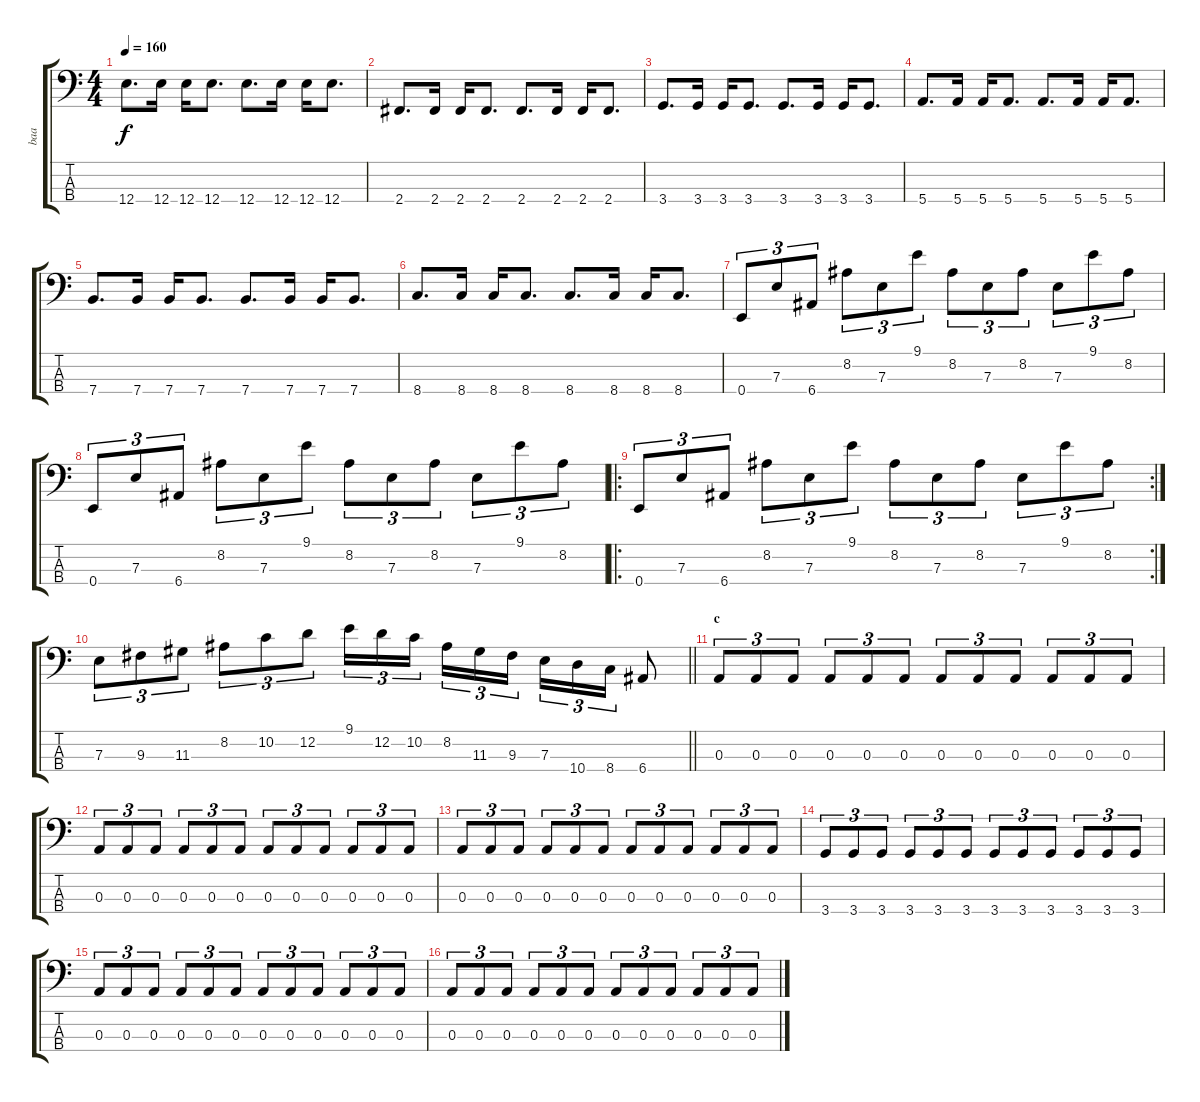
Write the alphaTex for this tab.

\track ("baa" "baa") {instrument electricbassfinger}
\staff {score tabs}
\tuning (G2 D2 A1 E1) {hide}
\ts (4 4)
\tempo 160
\clef f4
\ks c
12.4.8{d dy f} 12.4.16 12.4.16 12.4.8{d} 12.4.8{d} 12.4.16 12.4.16 12.4.8{d} |
2.4.8{d} 2.4.16 2.4.16 2.4.8{d} 2.4.8{d} 2.4.16 2.4.16 2.4.8{d} |
3.4.8{d} 3.4.16 3.4.16 3.4.8{d} 3.4.8{d} 3.4.16 3.4.16 3.4.8{d} |
5.4.8{d} 5.4.16 5.4.16 5.4.8{d} 5.4.8{d} 5.4.16 5.4.16 5.4.8{d} |
7.4.8{d} 7.4.16 7.4.16 7.4.8{d} 7.4.8{d} 7.4.16 7.4.16 7.4.8{d} |
8.4.8{d} 8.4.16 8.4.16 8.4.8{d} 8.4.8{d} 8.4.16 8.4.16 8.4.8{d} |
0.4.8{tu (3 2)} 7.3.8{tu (3 2)} 6.4.8{tu (3 2)} 8.2.8{tu (3 2)} 7.3.8{tu (3 2)} 9.1.8{tu (3 2)} 8.2.8{tu (3 2)} 7.3.8{tu (3 2)} 8.2.8{tu (3 2)} 7.3.8{tu (3 2)} 9.1.8{tu (3 2)} 8.2.8{tu (3 2)} |
0.4.8{tu (3 2)} 7.3.8{tu (3 2)} 6.4.8{tu (3 2)} 8.2.8{tu (3 2)} 7.3.8{tu (3 2)} 9.1.8{tu (3 2)} 8.2.8{tu (3 2)} 7.3.8{tu (3 2)} 8.2.8{tu (3 2)} 7.3.8{tu (3 2)} 9.1.8{tu (3 2)} 8.2.8{tu (3 2)} |
\ro
\rc 2
0.4.8{tu (3 2)} 7.3.8{tu (3 2)} 6.4.8{tu (3 2)} 8.2.8{tu (3 2)} 7.3.8{tu (3 2)} 9.1.8{tu (3 2)} 8.2.8{tu (3 2)} 7.3.8{tu (3 2)} 8.2.8{tu (3 2)} 7.3.8{tu (3 2)} 9.1.8{tu (3 2)} 8.2.8{tu (3 2)} |
\barLineRight lightlight
7.3.8{tu (3 2)} 9.3.8{tu (3 2)} 11.3.8{tu (3 2)} 8.2.8{tu (3 2)} 10.2.8{tu (3 2)} 12.2.8{tu (3 2)} 9.1.16{tu (3 2)} 12.2.16{tu (3 2)} 10.2.16{tu (3 2) beam splitsecondary} 8.2.16{tu (3 2)} 11.3.16{tu (3 2)} 9.3.16{tu (3 2)} 7.3.16{tu (3 2)} 10.4.16{tu (3 2)} 8.4.16{tu (3 2)} 6.4.8 |
\section ("" "c")
0.3.8{tu (3 2)} 0.3.8{tu (3 2)} 0.3.8{tu (3 2)} 0.3.8{tu (3 2)} 0.3.8{tu (3 2)} 0.3.8{tu (3 2)} 0.3.8{tu (3 2)} 0.3.8{tu (3 2)} 0.3.8{tu (3 2)} 0.3.8{tu (3 2)} 0.3.8{tu (3 2)} 0.3.8{tu (3 2)} |
0.3.8{tu (3 2)} 0.3.8{tu (3 2)} 0.3.8{tu (3 2)} 0.3.8{tu (3 2)} 0.3.8{tu (3 2)} 0.3.8{tu (3 2)} 0.3.8{tu (3 2)} 0.3.8{tu (3 2)} 0.3.8{tu (3 2)} 0.3.8{tu (3 2)} 0.3.8{tu (3 2)} 0.3.8{tu (3 2)} |
0.3.8{tu (3 2)} 0.3.8{tu (3 2)} 0.3.8{tu (3 2)} 0.3.8{tu (3 2)} 0.3.8{tu (3 2)} 0.3.8{tu (3 2)} 0.3.8{tu (3 2)} 0.3.8{tu (3 2)} 0.3.8{tu (3 2)} 0.3.8{tu (3 2)} 0.3.8{tu (3 2)} 0.3.8{tu (3 2)} |
3.4.8{tu (3 2)} 3.4.8{tu (3 2)} 3.4.8{tu (3 2)} 3.4.8{tu (3 2)} 3.4.8{tu (3 2)} 3.4.8{tu (3 2)} 3.4.8{tu (3 2)} 3.4.8{tu (3 2)} 3.4.8{tu (3 2)} 3.4.8{tu (3 2)} 3.4.8{tu (3 2)} 3.4.8{tu (3 2)} |
0.3.8{tu (3 2)} 0.3.8{tu (3 2)} 0.3.8{tu (3 2)} 0.3.8{tu (3 2)} 0.3.8{tu (3 2)} 0.3.8{tu (3 2)} 0.3.8{tu (3 2)} 0.3.8{tu (3 2)} 0.3.8{tu (3 2)} 0.3.8{tu (3 2)} 0.3.8{tu (3 2)} 0.3.8{tu (3 2)} |
0.3.8{tu (3 2)} 0.3.8{tu (3 2)} 0.3.8{tu (3 2)} 0.3.8{tu (3 2)} 0.3.8{tu (3 2)} 0.3.8{tu (3 2)} 0.3.8{tu (3 2)} 0.3.8{tu (3 2)} 0.3.8{tu (3 2)} 0.3.8{tu (3 2)} 0.3.8{tu (3 2)} 0.3.8{tu (3 2)}
